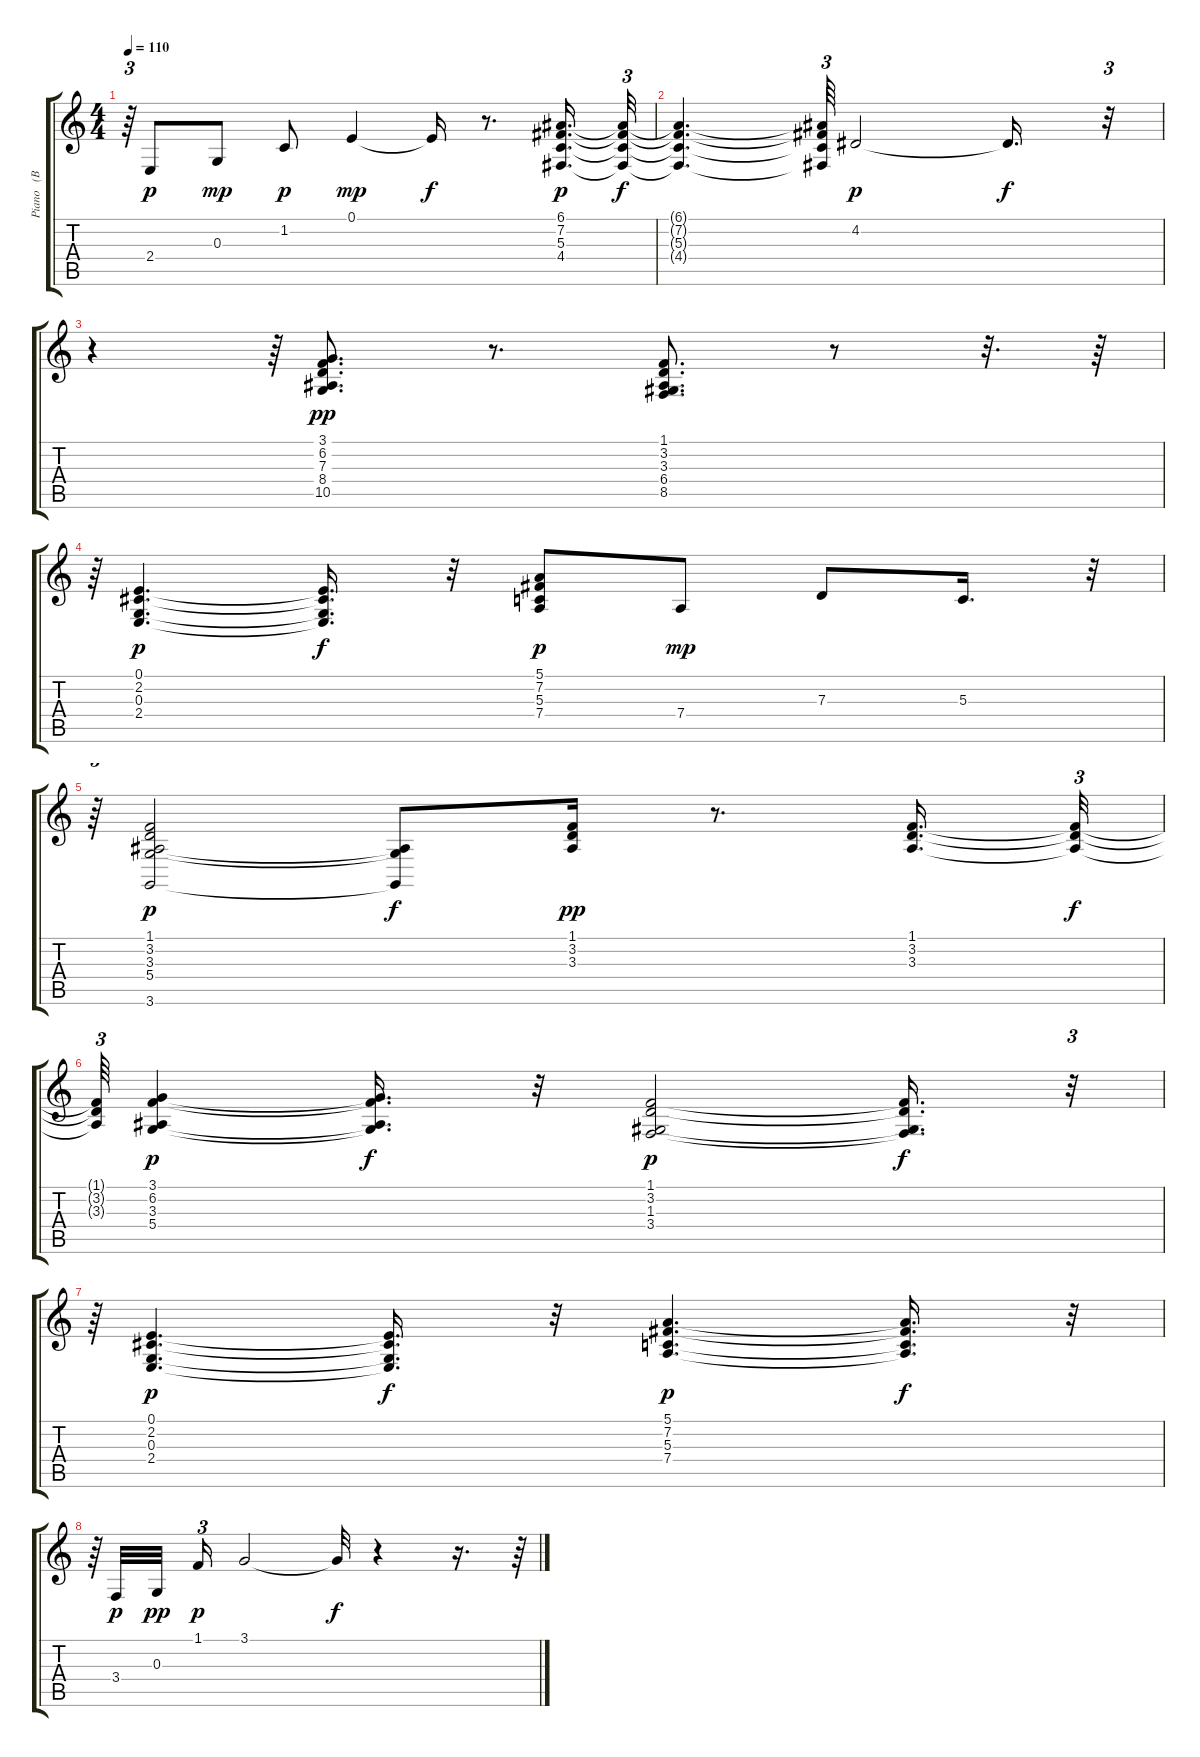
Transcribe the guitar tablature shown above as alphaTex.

\track ("Piano   (BB)" "Piano   (B") {instrument electricgrandpiano}
\staff {score tabs}
\tuning (E4 B3 G3 D3 A2 E2) {hide}
\ts (4 4)
\tempo 110
\clef g2
\ks c
r.64{tu (3 2) dy p} 2.4.8 0.3.8{dy mp} 1.2.8{dy p} 0.1.4{dy mp} 0.1{t}.16{dy f} r.8{d} (6.1 7.2 5.3 4.4).16{d dy p} (6.1{t} 7.2{t} 5.3{t} 4.4{t}).32{tu (3 2) dy f} |
(6.1{t} 7.2{t} 5.3{t} 4.4{t}).4{d} (6.1{t} 7.2{t} 5.3{t} 4.4{t}).64{tu (3 2)} 4.2.2{dy p} 4.2{t}.16{d dy f} r.32{tu (3 2)} |
r.4 r.64{tu (3 2)} (3.1 6.2 7.3 8.4 10.5).8{d dy pp} r.8{d} (1.1 3.2 3.3 6.4 8.5).8{d} r.8 r.32{d} r.64 |
r.64{tu (3 2)} (0.1 2.2 0.3 2.4).4{d dy p} (0.1{t} 2.2{t} 0.3{t} 2.4{t}).16{d dy f} r.32 (5.1 7.2 5.3 7.4).8{dy p} 7.4.8{dy mp} 7.3.8 5.3.16{d} r.32{tu (3 2)} |
r.64{tu (3 2)} (1.1 3.2 3.3 5.4 3.6).2{dy p} (3.3{t} 5.4{t} 3.6{t}).8{dy f} (1.1 3.2 3.3).16{dy pp} r.8{d} (1.1 3.2 3.3).16{d} (1.1{t} 3.2{t} 3.3{t}).32{tu (3 2) dy f} |
(1.1{t} 3.2{t} 3.3{t}).64{tu (3 2)} (3.1 6.2 3.3 5.4).4{dy p} (3.1{t} 6.2{t} 3.3{t} 5.4{t}).16{d dy f} r.32 (1.1 3.2 1.3 3.4).2{dy p} (1.1{t} 3.2{t} 1.3{t} 3.4{t}).16{d dy f} r.32{tu (3 2)} |
r.64{tu (3 2)} (0.1 2.2 0.3 2.4).4{d dy p} (0.1{t} 2.2{t} 0.3{t} 2.4{t}).16{d dy f} r.32 (5.1 7.2 5.3 7.4).4{d dy p} (5.1{t} 7.2{t} 5.3{t} 7.4{t}).16{d dy f} r.32{tu (3 2)} |
r.64{tu (3 2)} 3.4.32{dy p} 0.3.32{dy pp beam splitsecondary} 1.1.16{tu (3 2) dy p} 3.1.2 3.1{t}.32{dy f} r.4 r.16{d} r.64{tu (3 2)}
